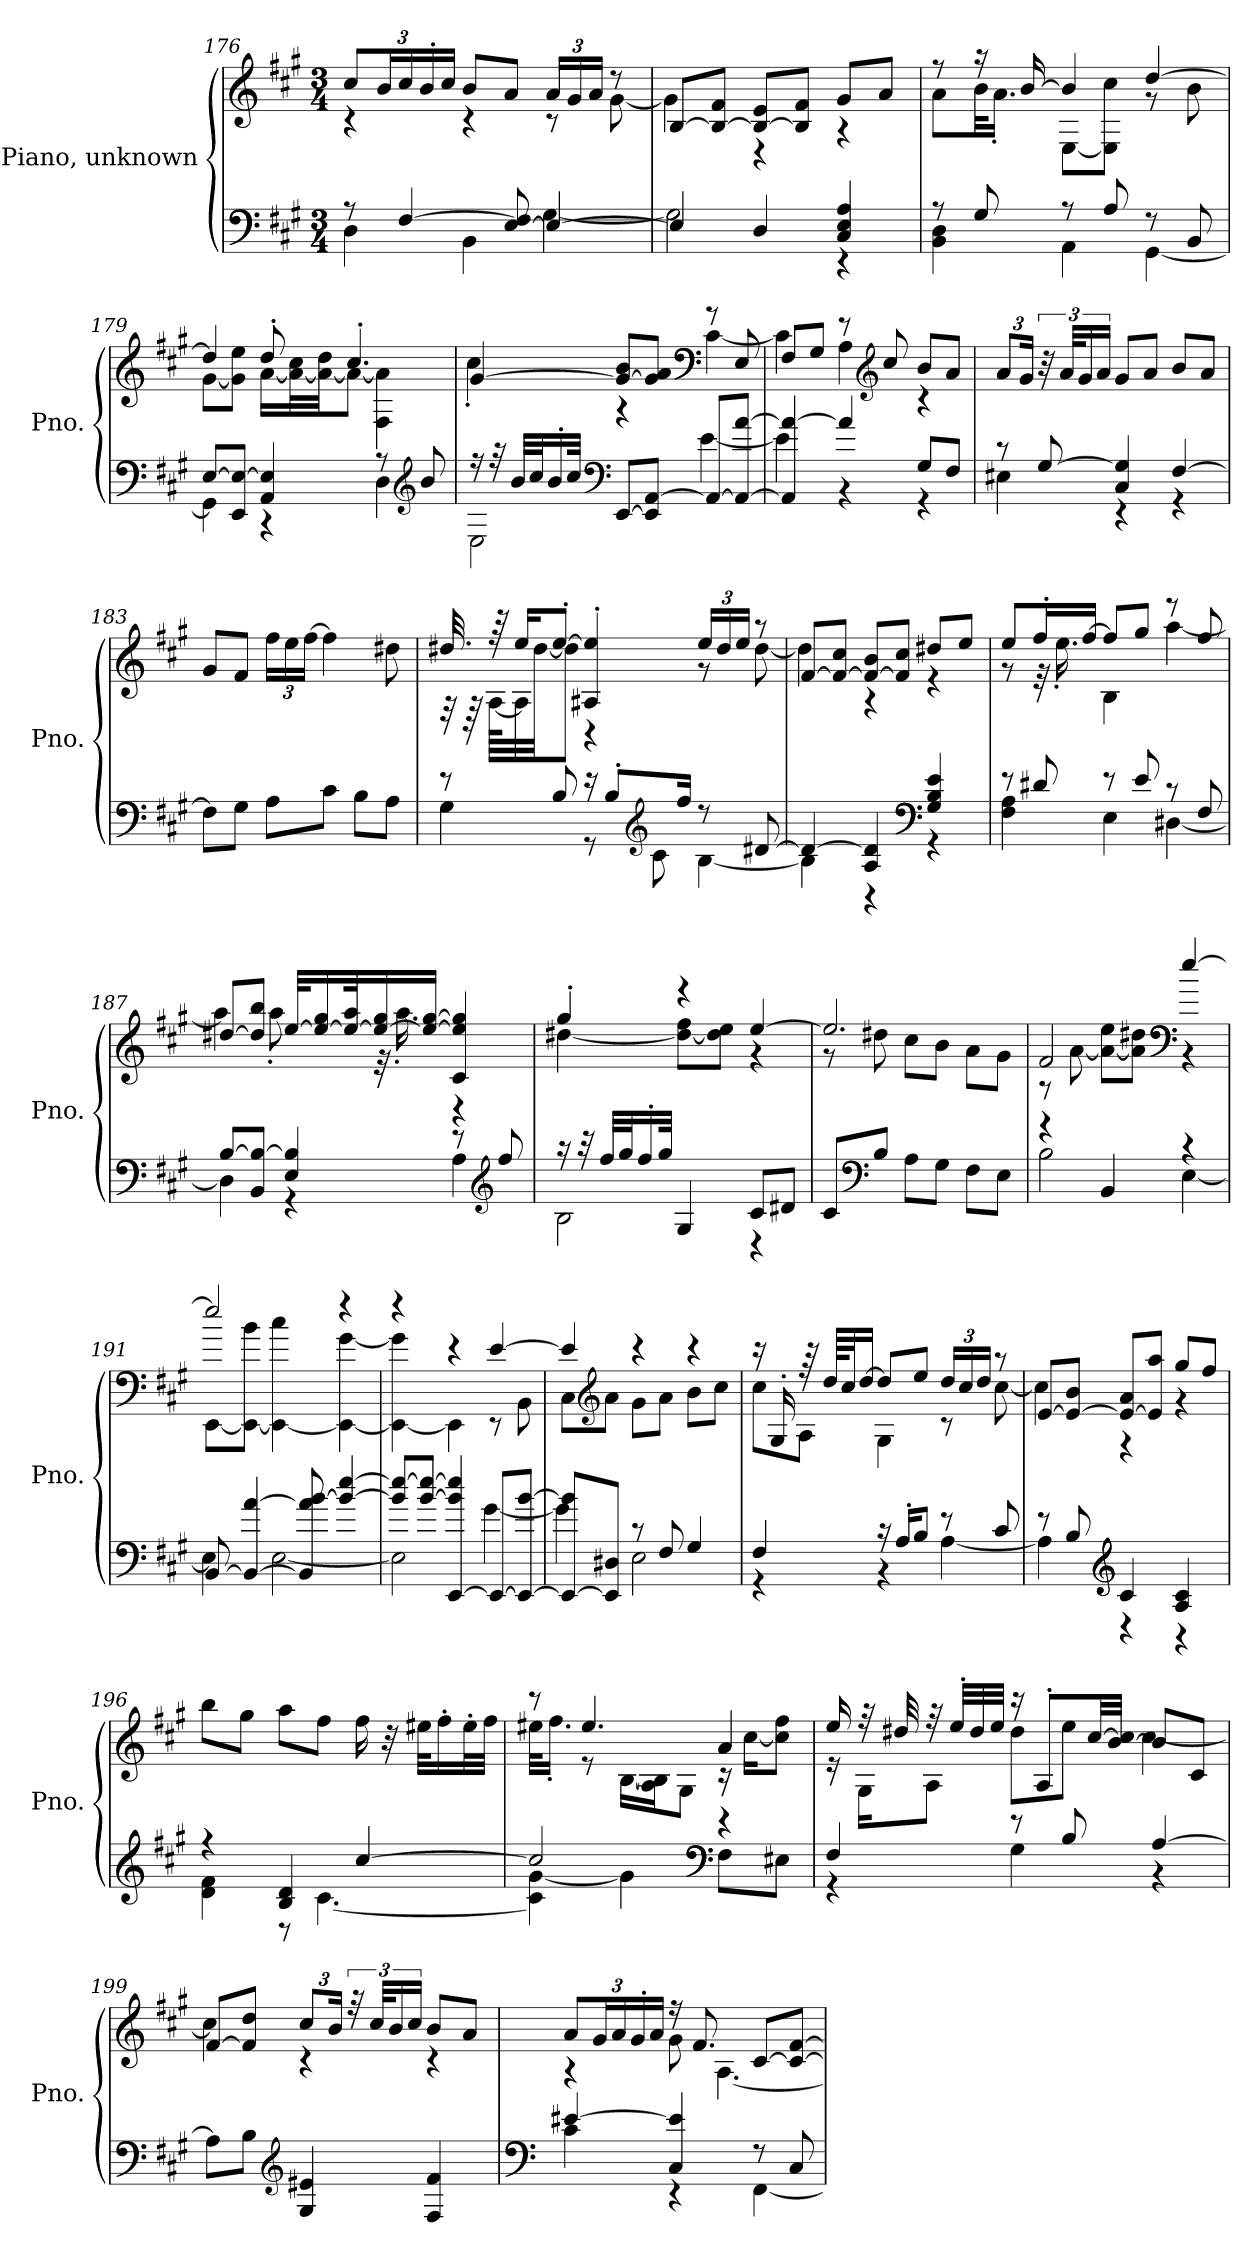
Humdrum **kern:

**kern	**kern
*part1	*part1
*staff2	*staff1
*I"Piano, unknown	*
*I'Pno.	*
*clefF4	*clefG2
*k[f#c#g#]	*k[f#c#g#]
*M3/4	*M3/4
=176	=176
*^	*
*	*	*Xbrackettup
*	*	*^
8r	4D\	12cc#/L	4r
.	.	24b/L	.
[4F#/	.	24cc#/	.
.	.	24b'/	.
.	.	24cc#/JJ	.
.	4BB\	8b/L	4r
[8E/ 8F#/]	.	8a/J	.
4E/_	[4G#\	24a/LL	8r
.	.	24g#/	.
.	.	24a/JJ	.
.	.	8r	[8g#\
=177	=177	=177	=177
4E/]	2G#\]	[8B/L	4g#\]
.	.	8B/_ 8f#/J	.
4D/	.	8B/_ 8e/L	4r
.	.	8B/] 8f#/J	.
4C#/ 4E/ 4A/	4r	8g#/L	4r
.	.	8a/J	.
=178	=178	=178	=178
8r	4BB\ 4D\	8r	8a\L
8G#/	.	16r	32b\KL
.	.	.	16.a'\JJ
.	.	[16b/	.
8r	4AA\	4b/]	[8E\L
8A/	.	.	8E\] 8cc#\J
8r	[4GG#\	[4dd/	8r
8BB/	.	.	8b\
!!LO:LB:g=z	!!
=179	=179	=179	=179
[8E/L	4GG#\]	4dd/]	[8g#\L
8EE/ 8E/_J	.	.	8g#\] 8ee\J
4AA/ 4E/]	4r	8dd'/	[16a\LL
.	.	.	32a\_ 32cc#\L
.	.	.	32a\_ 32dd\JJ
.	.	4.cc#'/	8a\J_
8r	4D\	.	4F#\ 4a\]
*clefG2	*	*	*
8b/	.	.	.
=180	=180	=180	=180
16r	2E\	[4g#/	4cc#'\
32r	.	.	.
32b/LLL	.	.	.
32cc#/J	.	.	.
16b'/	.	.	.
32cc#/JJk	.	.	.
*clefF4	*	*	*
[8EE/L	.	8g#/_ 8b/L	4r
8EE/] [8AA/J	.	8g#/] 8a/J	.
*	*	*clefF4	*
8AA/L_	[4e\	8r	[4c#\
8AA/_ [8a/J	.	8E/	.
=181	=181	=181	=181
4AA/] 4a/_	4e\]	8F#/L	4c#\]
.	.	8G#/J	.
4a/]	4r	8r	4A\
*	*	*clefG2	*
.	.	8cc#/	.
8G#/L	4r	8b/L	4r
8F#/J	.	8a/J	.
*	*	*v	*v
!!LO:LB:g=z
=182	=182	=182
8r	4E#X\	12a/L
.	.	24g#/Jk
*	*	*brackettup
[8G#/	.	48r
.	.	48a/KLL
.	.	24g#/
.	.	24a/JJ
4C#/ 4G#/]	4r	8g#/L
.	.	8a/J
[4F#/	4r	8b/L
.	.	8a/J
*v	*v	*
=183	=183
8F#\L]	8g#/L
8G#\J	8f#/J
*	*Xbrackettup
8A\L	24ff#\LL
.	24ee\
.	[24ff#\JJ
8c#\J	4ff#\]
8B\L	.
8A\J	8dd#X\
=184	=184
*^	*^
8r	4G#\	32.dd#X/	32r
.	.	.	64r
.	.	64r	[64A\KLLL
.	.	16ee/KL	32A\]
.	.	.	[32dd#\JJ
8B/	.	[8ee'/J	8dd#\J]
16r	8r	4A#X/' 4ee/]'	4r
8B'/L	.	.	.
*clefG2	*	*	*
.	8c#\	.	.
16ff#/Jk	.	.	.
8r	[4B\	24ee/LL	8r
.	.	24dd#/	.
.	.	24ee/JJ	.
[8d#X/	.	8r	[8dd#\
!!LO:LB:g=z	!!
=185	=185	=185	=185
4d#/_	4B\]	[8f#/L	4dd#\]
.	.	8f#/_ 8cc#/J	.
4A/ 4d#/]	4r	8f#/_ 8b/L	4r
.	.	8f#/] 8cc#/J	.
*clefF4	*	*	*
4G#/ 4B/ 4e/	4r	8dd#X/L	4r
.	.	8ee/J	.
=186	=186	=186	=186
8r	4F#\ 4A\	8ee/L	8r
8d#X/	.	16ff#'/L	32r
.	.	.	16.ee'\
.	.	[16ff#/JJ	.
8r	4E\	8ff#/L]	4B\
8e/	.	8gg#/J	.
8r	[4D#X\	8r	[4aa\
8F#/	.	8ff#/	.
=187	=187	=187	=187
[8B/L	4D#\]	[8dd#X/L	4aa\]
8BB/ 8B/_J	.	8dd#/] 8bb/J	.
4E/ 4B/]	4r	[32ee/KLL	8aa'\
.	.	16ee/_ 16gg#/	.
.	.	32ee/_ 32aa/K	.
.	.	16ee/_ 16gg#/	32r
.	.	.	16.aa'\
.	.	16ee/_ [16gg#/JJ	.
8r	4A\	4c#/ 4ee/] 4gg#/]	4r
*clefG2	*	*	*
8ff#/	.	.	.
!!LO:LB:g=z	!!
=188	=188	=188	=188
16r	2B\	4gg#'/	[4dd#X\
32r	.	.	.
32ff#/LLL	.	.	.
32gg#/J	.	.	.
16ff#'/	.	.	.
32gg#/JJk	.	.	.
4G#/	.	4r	8dd#\_ 8ff#\L
.	.	.	8dd#\] 8ee\J
8c#/L	4r	[4ee/	4r
8d#X/J	.	.	.
*v	*v	*	*
=189	=189	=189
8c#/L	2.ee/]	8r
*clefF4	*	*
8B/J	.	8dd#X\
8A\L	.	8cc#\L
8G#\J	.	8b\J
8F#\L	.	8a\L
8E\J	.	8g#\J
=190	=190	=190
*^	*	*
4r	2B\	2f#/	8r
.	.	.	[8a\
4BB/	.	.	8a\_ 8ee\L
.	.	.	8a\] 8dd#X\J
*	*	*clefF4	*
4r	[4E\	[4ee/	4r
=191	=191	=191	=191
[8BB/	4E\]	2ee/]	[8EE\L
4BB/_ [4a/	.	.	8EE\_ 8b\J
.	[2E\	.	4EE\_ 4cc#\
8BB/] 8a/] [8b/	.	.	.
4b/_ [4ee/	.	4r	4EE\_ [4g#\
!!LO:PB:g=z	!!
=192	=192	=192	=192
8b/] 8ee/_L	2E\]	4r	4EE\_ 4g#\]
[8b/ 8ee/_J	.	.	.
[4EE/ 4b/] 4ee/]	.	4r	4EE\]
8EE/L_	[4g#\	[4e/	8r
8EE/_ [8b/J	.	.	8BB\
=193	=193	=193	=193
8EE/_ 8b/]L	4g#\]	4e/]	8C#\L
*	*	*clefG2	*
8EE/] 8D#X/J	.	.	8a\J
8r	2E\	4r	8g#\L
8F#/	.	.	8a\J
4G#/	.	4r	8b\L
.	.	.	8cc#\J
=194	=194	=194	=194
4F#/	4r	16r	8cc#\L
.	.	16G#'/	.
.	.	64r	8A\J
.	.	64dd/KLLL	.
.	.	32cc#/J	.
.	.	[16dd/JJ	.
16r	4r	8dd/L]	4G#\
16A'/KL	.	.	.
8B/J	.	8ee/J	.
8r	[4A\	24dd/LL	8r
.	.	24cc#/	.
.	.	24dd/JJ	.
8c#/	.	8r	[8cc#\
=195	=195	=195	=195
8r	4A\]	[8e/L	4cc#\]
8B/	.	8e/_ 8b/J	.
*clefG2	*	*	*
4c#/	4r	8e/_ 8a/L	4r
.	.	8e/] 8aa/J	.
4A/ 4c#/	4r	8gg#/L	4r
.	.	8ff#/J	.
*	*	*v	*v
!!LO:LB:g=z
=196	=196	=196
4r	4d\ 4f#\	8bb\L
.	.	8gg#\J
4B/ 4d/	8r	8aa\L
.	[4.c#\	8ff#\J
[4cc#/	.	16ff#\
.	.	32r
.	.	32ee#X\KLL
.	.	16ff#'\
.	.	32ee#'\L
.	.	32ff#\JJJ
=197	=197	=197
*	*	*^
2cc#/]	4c#\] [4g#\	8r	32ee#X\KLL
.	.	.	16.ff#'\JJ
.	.	4.ee#/	8r
.	4g#\]	.	[16B\LL
.	.	.	16A\ 16B\]J
.	.	.	8G#\J
*clefF4	*	*	*
4r	8F#\L	4a/	16r
.	.	.	[16cc#\KL
.	8E#X\J	.	8cc#\] 8ff#\J
=198	=198	=198	=198
4F#/	4r	16ee/	16r
.	.	32r	16G#\KL
.	.	32dd#X/	.
.	.	32r	8A\J
.	.	32ee'/LLL	.
.	.	32dd#/	.
.	.	32ee/JJJ	.
8r	4G#\	16r	8dd#\L
.	.	8A'/L	.
8B/	.	.	8ee\J
.	.	[32cc#/LL	.
.	.	[32b/ 32cc#/]JJJ	.
[4A/	4r	8b/L]	[4cc#\
.	.	8c#/J	.
*v	*v	*	*
!!LO:LB:g=z	!!
=199	=199	=199
8A\L]	[8f#/L	4cc#\]
8B\J	8f#/] 8dd/J	.
*clefG2	*	*
4G#/ 4e#X/	12cc#/L	4r
.	24b/Jk	.
*	*brackettup	*
.	48r	.
.	48cc#/KLL	.
.	24b/	.
.	24cc#/JJ	.
4F#/ 4f#/	8b/L	4r
.	8a/J	.
=200	=200	=200
*clefF4	*	*
*^	*	*
*	*	*Xbrackettup	*
[4e#X/	4c#\	12a/L	4r
.	.	24g#/L	.
.	.	24a/	.
.	.	24g#'/	.
.	.	24a/JJ	.
4C#/ 4e#/]	4r	16r	8g#\
.	.	8.f#/	.
.	.	.	[4.A\
8r	[4FF#\	[8c#/L	.
8C#/	.	8c#/_ [8f#/J	.
*v	*v	*	*
*	*v	*v
=	=
*-	*-
